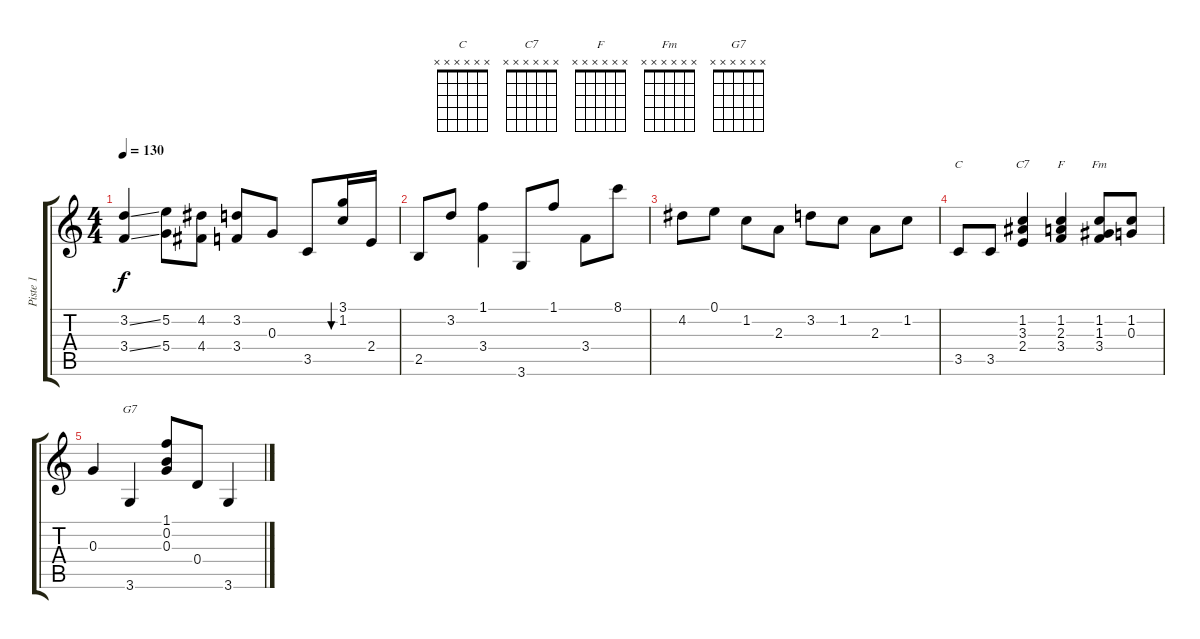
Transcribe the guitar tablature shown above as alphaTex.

\track ("Piste 1" "Piste 1") {instrument acousticguitarsteel}
\staff {score tabs}
\tuning (E4 B3 G3 D3 A2 E2) {hide}
\chord ("C" x x x x x x) {firstfret 0}
\chord ("C7" x x x x x x) {firstfret 0}
\chord ("F" x x x x x x) {firstfret 0}
\chord ("Fm" x x x x x x) {firstfret 0}
\chord ("G7" x x x x x x) {firstfret 0}
\ts (4 4)
\tempo 130
\clef g2
\ks c
(3.2{ss} 3.4{ss}).4{dy f} (5.2 5.4).8 (4.2 4.4).8 (3.2 3.4).8 0.3.8 3.5.8 (3.1 1.2).16{bu 60} 2.4.16 |
2.5.8 3.2.8 (1.1 3.4).4 3.6.8 1.1.8 3.4.8 8.1.8 |
4.2.8 0.1.8 1.2.8 2.3.8 3.2.8 1.2.8 2.3.8 1.2.8 |
3.5.8{ch "C"} 3.5.8 (1.2 3.3 2.4).4{ch "C7"} (1.2 2.3 3.4).4{ch "F"} (1.2 1.3 3.4).8{ch "Fm"} (1.2 0.3).8 |
0.3.4 3.6.4{ch "G7"} (1.1 0.2 0.3).8 0.4.8 3.6.4
